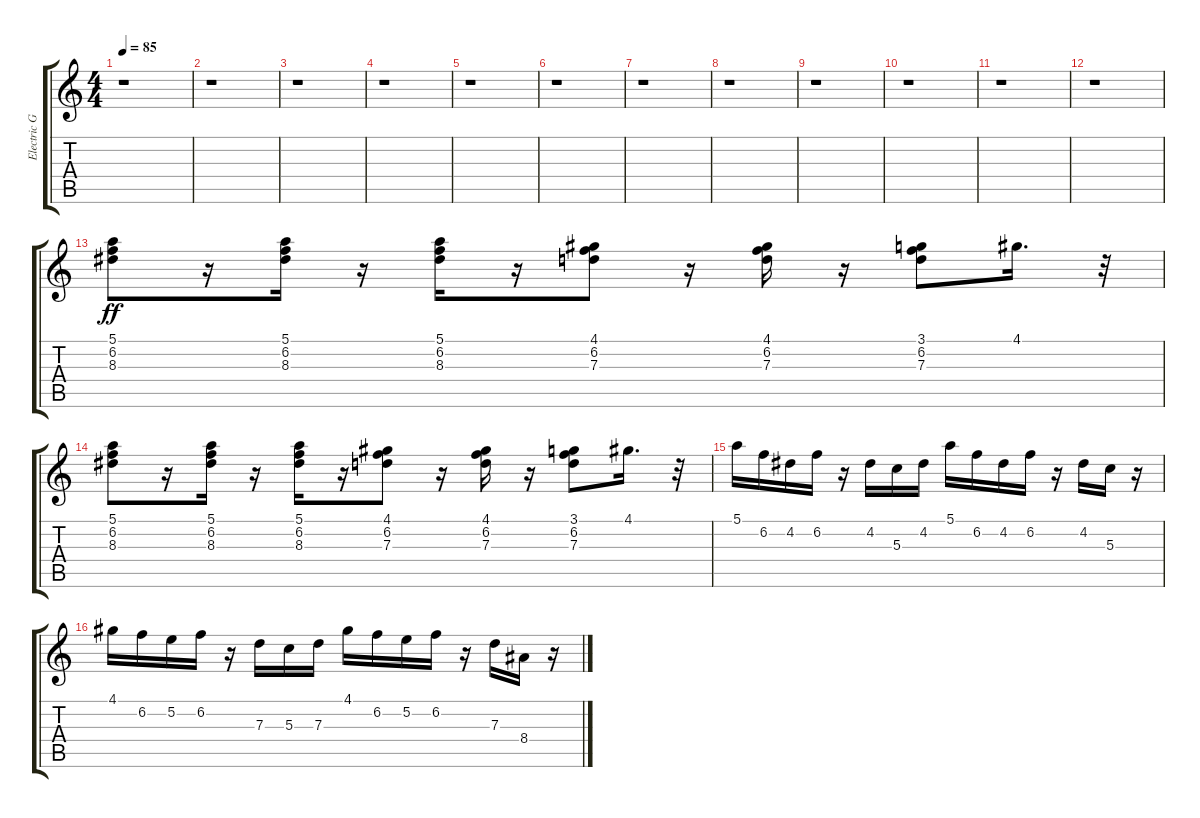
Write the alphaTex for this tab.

\track ("Electric Guitar" "Electric G") {instrument electricguitarmuted}
\staff {score tabs}
\tuning (E4 B3 G3 D3 A2 E2) {hide}
\ts (4 4)
\tempo 85
\clef g2
\ks c
r.1{dy ff} |
r.1 |
r.1 |
r.1 |
r.1 |
r.1 |
r.1 |
r.1 |
r.1 |
r.1 |
r.1 |
r.1 |
(5.1 6.2 8.3).8 r.16 (5.1 6.2 8.3).16 r.16 (5.1 6.2 8.3).16 r.16 (4.1 6.2 7.3).8 r.16 (4.1 6.2 7.3).16 r.16 (3.1 6.2 7.3).8 4.1.16{d} r.32 |
(5.1 6.2 8.3).8 r.16 (5.1 6.2 8.3).16 r.16 (5.1 6.2 8.3).16 r.16 (4.1 6.2 7.3).8 r.16 (4.1 6.2 7.3).16 r.16 (3.1 6.2 7.3).8 4.1.16{d} r.32 |
5.1.16 6.2.16 4.2.16 6.2.16 r.16 4.2.16 5.3.16 4.2.16 5.1.16{balance 14} 6.2.16 4.2.16 6.2.16 r.16 4.2.16 5.3.16 r.16 |
4.1.16{balance 2} 6.2.16 5.2.16 6.2.16 r.16 7.3.16 5.3.16 7.3.16 4.1.16{balance 14} 6.2.16 5.2.16 6.2.16 r.16 7.3.16 8.4.16 r.16
